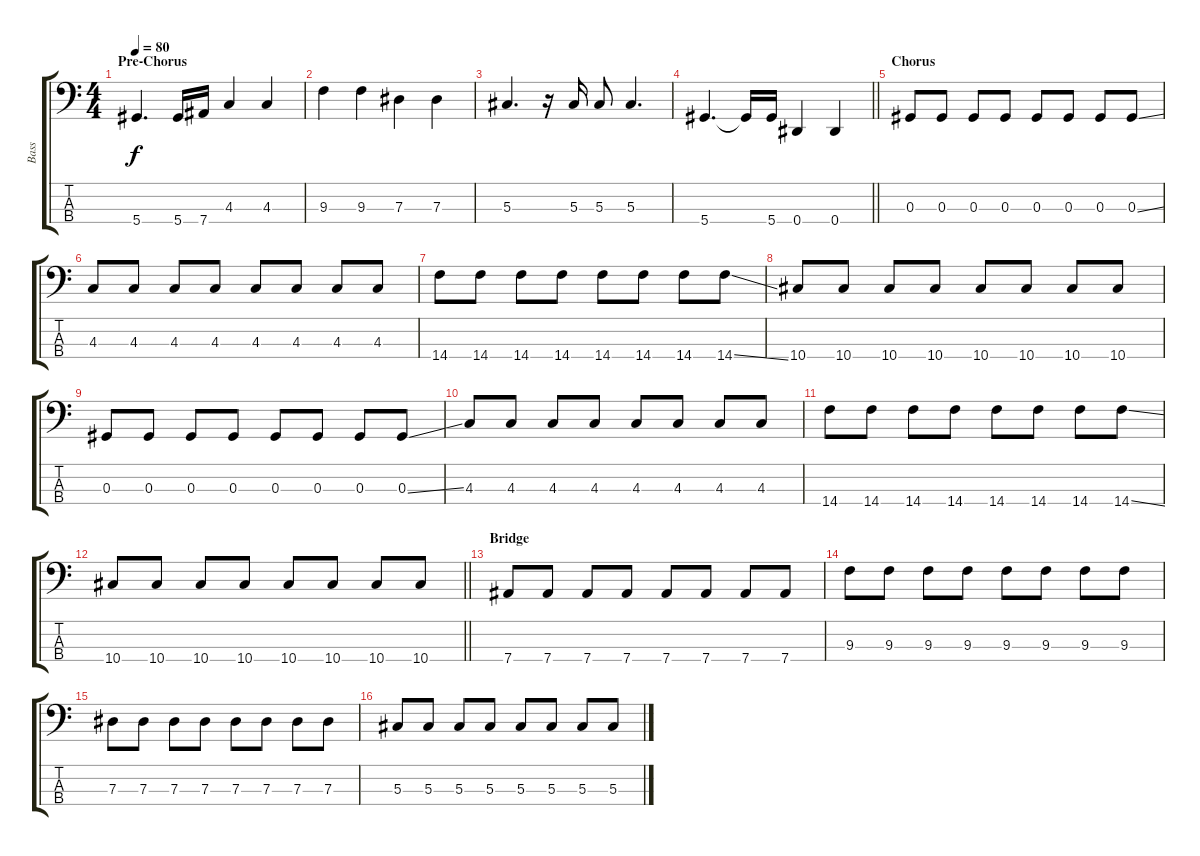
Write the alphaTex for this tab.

\track ("Bass" "Bass") {instrument electricbassfinger}
\staff {score tabs}
\tuning (Gb2 Db2 Ab1 Eb1) {hide}
\ts (4 4)
\section ("" "Pre-Chorus")
\tempo 80
\clef f4
\ks c
5.4.4{d dy f} 5.4.16 7.4.16 4.3.4 4.3.4 |
9.3.4 9.3.4 7.3.4 7.3.4 |
5.3.4{d} r.16 5.3.16 5.3.8 5.3.4{d} |
\barLineRight lightlight
5.4.4{d} 5.4{t}.16 5.4.16 0.4.4 0.4.4 |
\section ("" "Chorus")
0.3.8 0.3.8 0.3.8 0.3.8 0.3.8 0.3.8 0.3.8 0.3{ss}.8 |
4.3.8 4.3.8 4.3.8 4.3.8 4.3.8 4.3.8 4.3.8 4.3.8 |
14.4.8 14.4.8 14.4.8 14.4.8 14.4.8 14.4.8 14.4.8 14.4{ss}.8 |
10.4.8 10.4.8 10.4.8 10.4.8 10.4.8 10.4.8 10.4.8 10.4.8 |
0.3.8 0.3.8 0.3.8 0.3.8 0.3.8 0.3.8 0.3.8 0.3{ss}.8 |
4.3.8 4.3.8 4.3.8 4.3.8 4.3.8 4.3.8 4.3.8 4.3.8 |
14.4.8 14.4.8 14.4.8 14.4.8 14.4.8 14.4.8 14.4.8 14.4{ss}.8 |
\barLineRight lightlight
10.4.8 10.4.8 10.4.8 10.4.8 10.4.8 10.4.8 10.4.8 10.4.8 |
\section ("" "Bridge")
7.4.8 7.4.8 7.4.8 7.4.8 7.4.8 7.4.8 7.4.8 7.4.8 |
9.3.8 9.3.8 9.3.8 9.3.8 9.3.8 9.3.8 9.3.8 9.3.8 |
7.3.8 7.3.8 7.3.8 7.3.8 7.3.8 7.3.8 7.3.8 7.3.8 |
5.3.8 5.3.8 5.3.8 5.3.8 5.3.8 5.3.8 5.3.8 5.3.8
